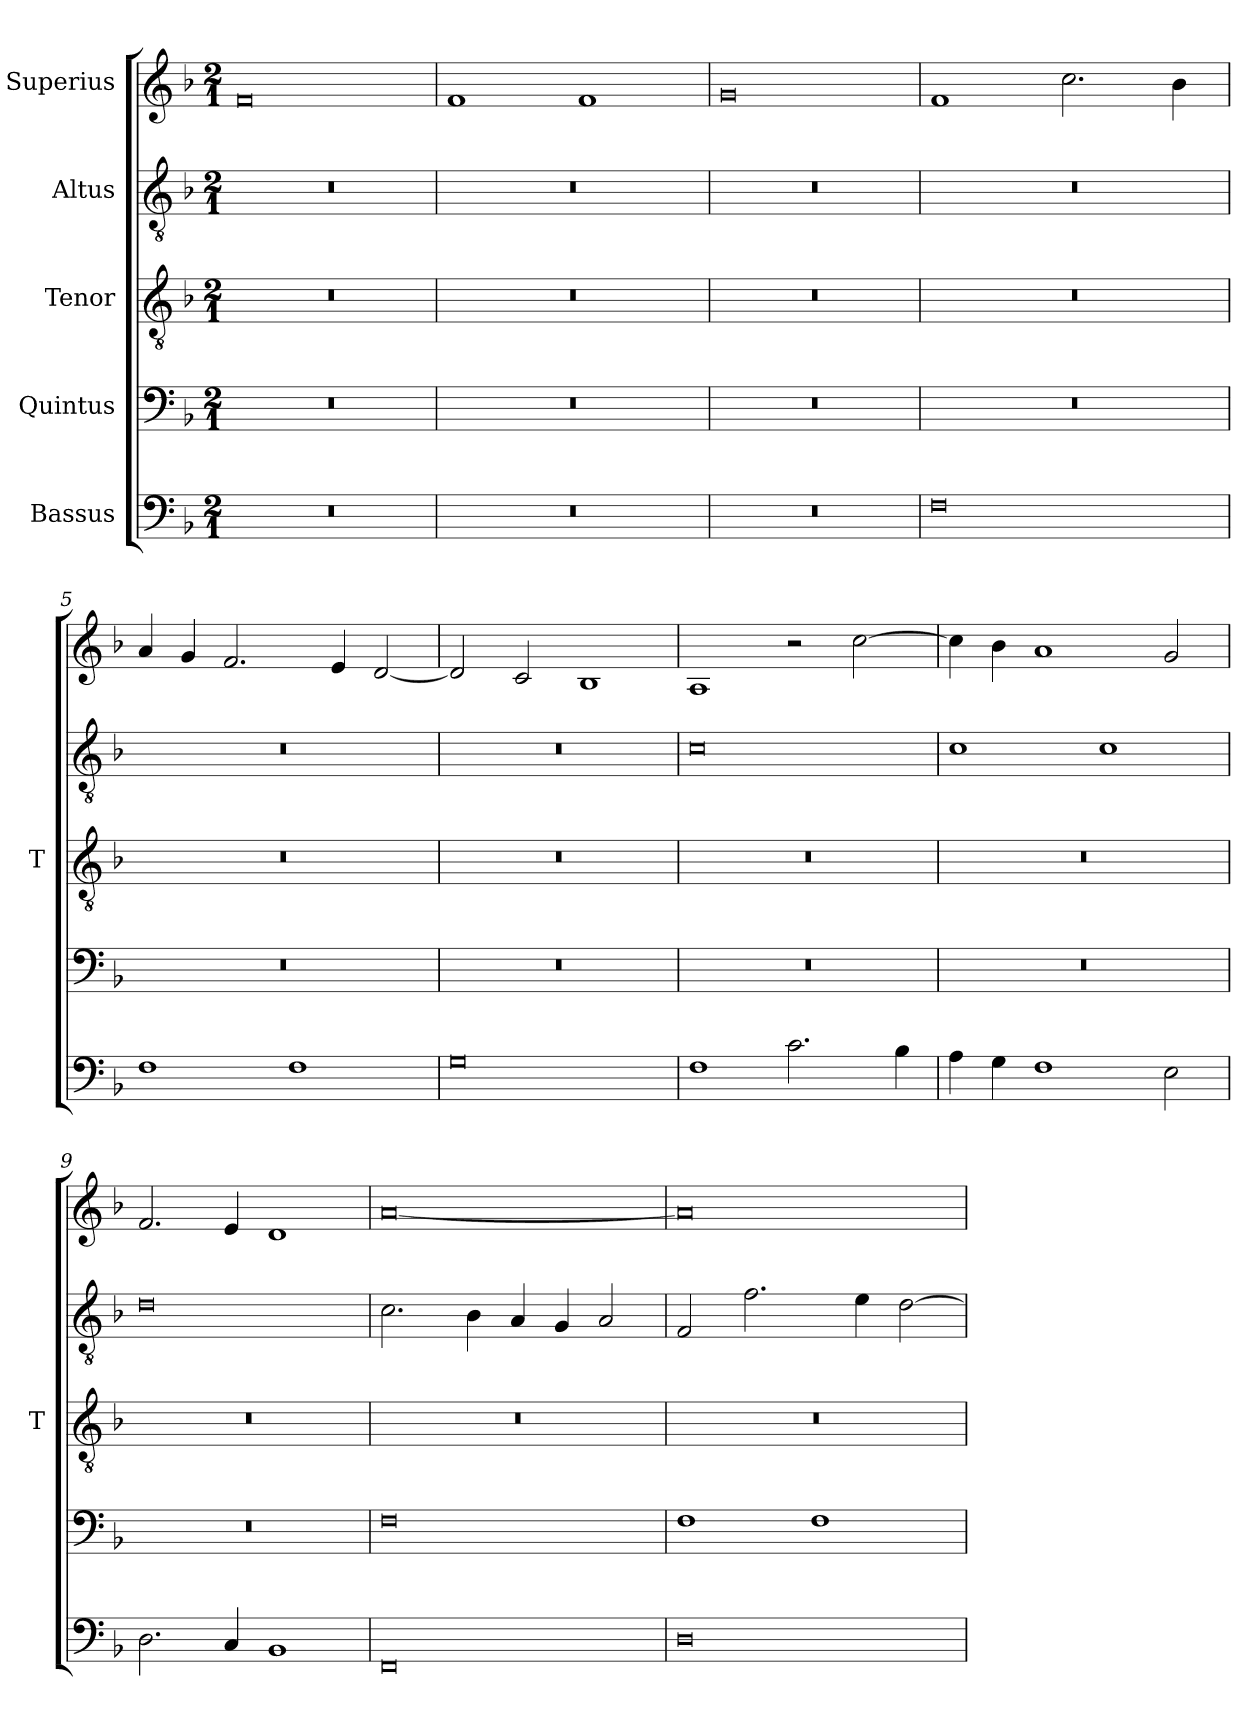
**kern	**kern	**kern	**kern	**kern
*part5	*part4	*part3	*part2	*part1
*staff5	*staff4	*staff3	*staff2	*staff1
*I"Bassus	*I"Quintus	*I"Tenor	*I"Altus	*I"Superius
*	*	*I'T	*	*
*clefF4	*clefF4	*clefGv2	*clefGv2	*clefG2
*k[b-]	*k[b-]	*k[b-]	*k[b-]	*k[b-]
*M2/1	*M2/1	*M2/1	*M2/1	*M2/1
=1	=1	=1	=1	=1
0r	0r	0r	0r	0f
=2	=2	=2	=2	=2
0r	0r	0r	0r	1f
.	.	.	.	1f
=3	=3	=3	=3	=3
0r	0r	0r	0r	0g
=4	=4	=4	=4	=4
0F	0r	0r	0r	1f
.	.	.	.	2.cc\
.	.	.	.	4b-\
=5	=5	=5	=5	=5
1F	0r	0r	0r	4a/
.	.	.	.	4g/
.	.	.	.	2.f/
1F	.	.	.	.
.	.	.	.	4e/
.	.	.	.	[2d/
=6	=6	=6	=6	=6
0G	0r	0r	0r	2d/]
.	.	.	.	2c/
.	.	.	.	1B-
=7	=7	=7	=7	=7
1F	0r	0r	0c	1A
2.c\	.	.	.	2r
.	.	.	.	[2cc\
4B-\	.	.	.	.
=8	=8	=8	=8	=8
4A\	0r	0r	1c	4cc\]
4G\	.	.	.	4b-\
1F	.	.	.	1a
.	.	.	1c	.
2E\	.	.	.	2g/
=9	=9	=9	=9	=9
2.D\	0r	0r	0d	2.f/
4C/	.	.	.	4e/
1BB-	.	.	.	1d
=10	=10	=10	=10	=10
0FF	0F	0r	2.c\	[0a
.	.	.	4B-\	.
.	.	.	4A/	.
.	.	.	4G/	.
.	.	.	2A/	.
=11	=11	=11	=11	=11
0D	1F	0r	2F/	0a]
.	.	.	2.f\	.
.	1F	.	.	.
.	.	.	4e\	.
.	.	.	[2d\	.
=	=	=	=	=
*-	*-	*-	*-	*-
